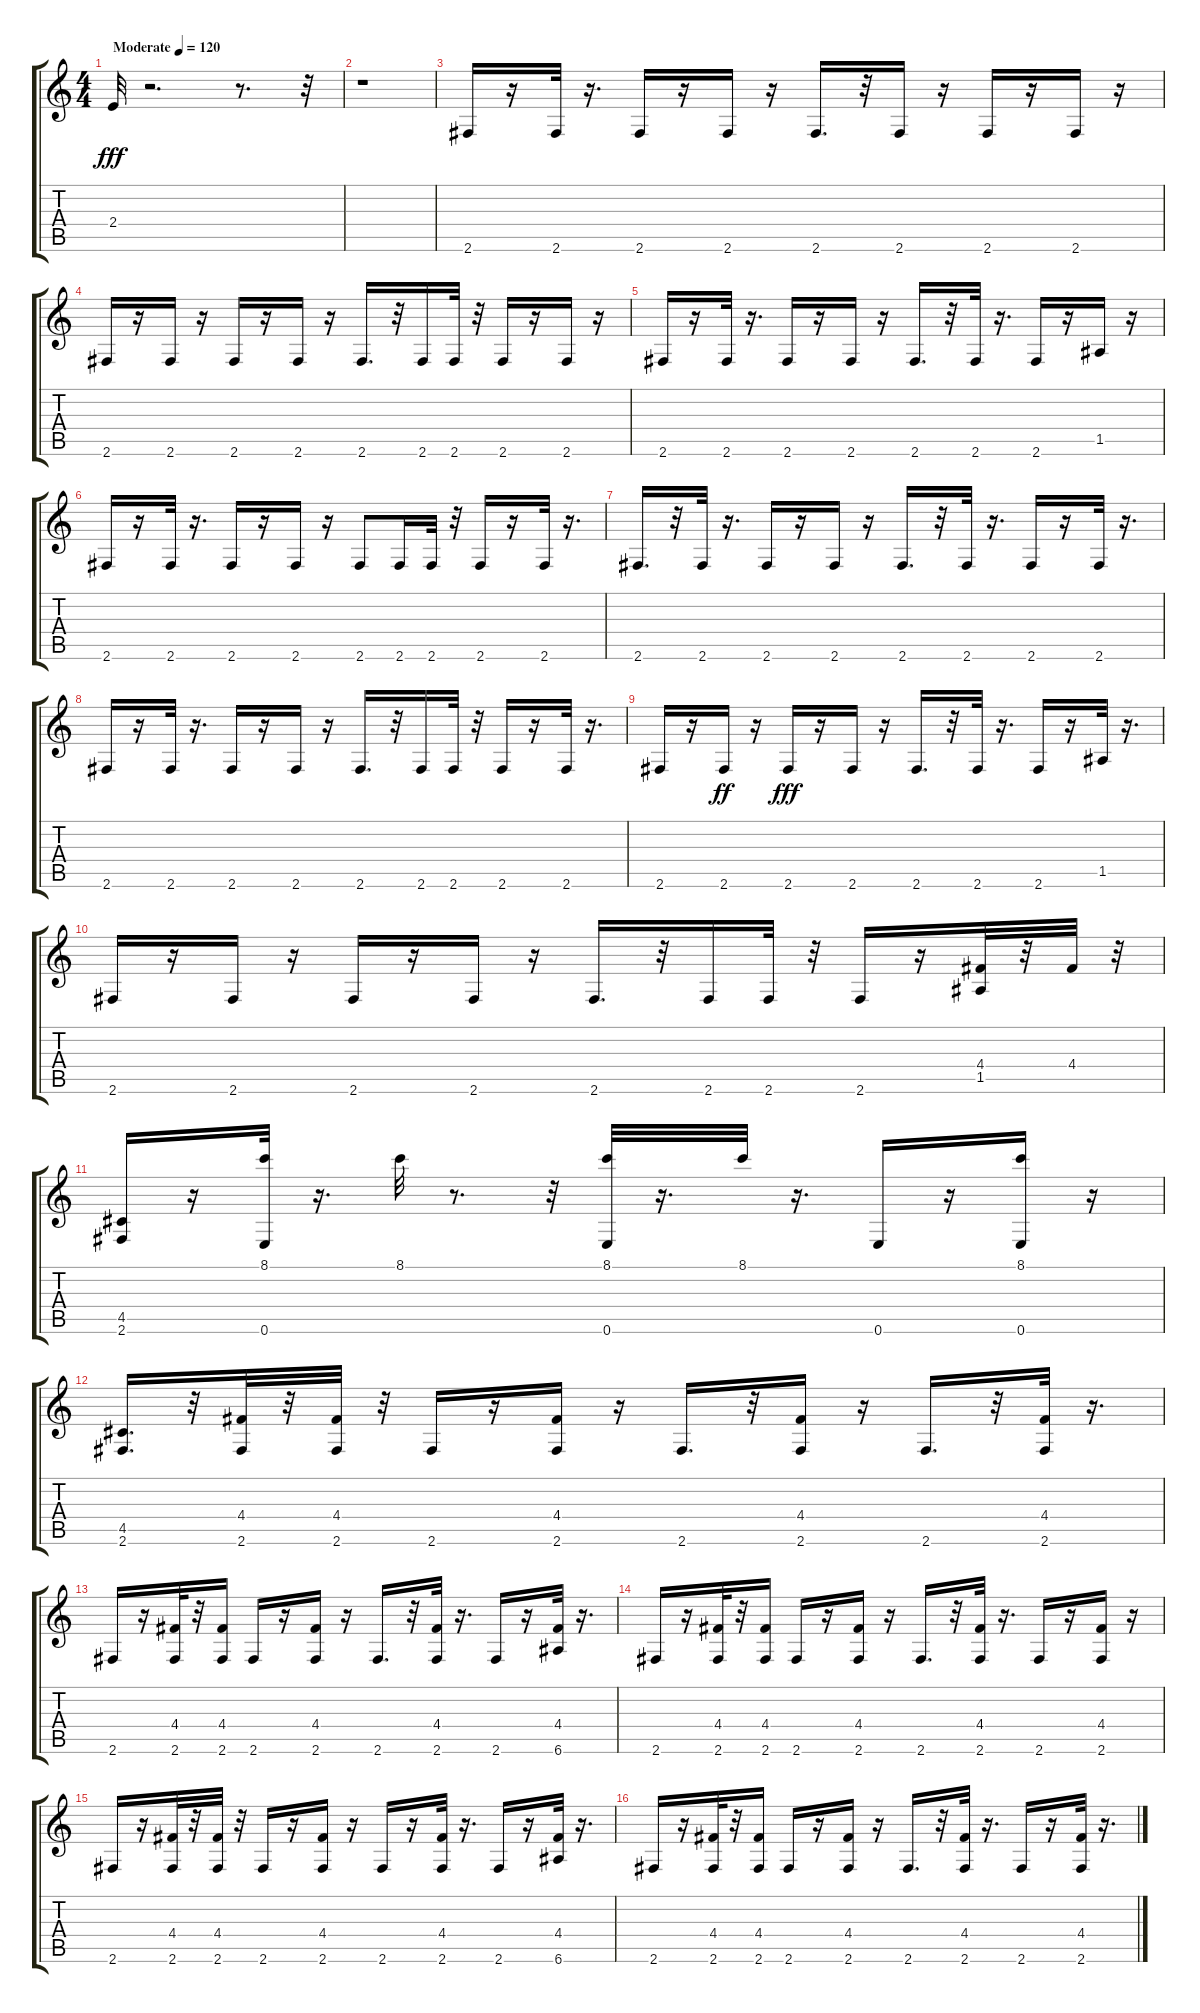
\track "" {instrument acousticguitarsteel}
\staff {score tabs}
\tuning (E4 B3 G3 D3 A2 E2) {hide}
\ts (4 4)
\tempo (120 "Moderate")
\tempo 154
\tempo (120 "Moderate")
\clef g2
\ks c
2.4.32{dy fff instrument acousticguitarsteel} r.2{d} r.8{d} r.32 |
r.1 |
2.6.16 r.16 2.6.32 r.16{d} 2.6.16 r.16 2.6.16 r.16 2.6.16{d} r.32 2.6.16 r.16 2.6.16 r.16 2.6.16 r.16 |
2.6.16 r.16 2.6.16 r.16 2.6.16 r.16 2.6.16 r.16 2.6.16{d} r.32 2.6.16 2.6.32 r.32 2.6.16 r.16 2.6.16 r.16 |
2.6.16 r.16 2.6.32 r.16{d} 2.6.16 r.16 2.6.16 r.16 2.6.16{d} r.32 2.6.32 r.16{d} 2.6.16 r.16 1.5.16 r.16 |
2.6.16 r.16 2.6.32 r.16{d} 2.6.16 r.16 2.6.16 r.16 2.6.8 2.6.16 2.6.32 r.32 2.6.16 r.16 2.6.32 r.16{d} |
2.6.16{d} r.32 2.6.32 r.16{d} 2.6.16 r.16 2.6.16 r.16 2.6.16{d} r.32 2.6.32 r.16{d} 2.6.16 r.16 2.6.32 r.16{d} |
2.6.16 r.16 2.6.32 r.16{d} 2.6.16 r.16 2.6.16 r.16 2.6.16{d} r.32 2.6.16 2.6.32 r.32 2.6.16 r.16 2.6.32 r.16{d} |
2.6.16 r.16 2.6.16{dy ff} r.16 2.6.16{dy fff} r.16 2.6.16 r.16 2.6.16{d} r.32 2.6.32 r.16{d} 2.6.16 r.16 1.5.32 r.16{d} |
2.6.16 r.16 2.6.16 r.16 2.6.16 r.16 2.6.16 r.16 2.6.16{d} r.32 2.6.16 2.6.32 r.32 2.6.16 r.16 (4.4 1.5).32 r.32 4.4.32 r.32 |
(4.5 2.6).16 r.16 (8.1 0.6).32 r.16{d} 8.1.32 r.8{d} r.32 (8.1 0.6).32 r.16{d} 8.1.32 r.16{d} 0.6.16 r.16 (8.1 0.6).16 r.16 |
(4.5 2.6).16{d} r.32 (4.4 2.6).32 r.32 (4.4 2.6).32 r.32 2.6.16 r.16 (4.4 2.6).16 r.16 2.6.16{d} r.32 (4.4 2.6).16 r.16 2.6.16{d} r.32 (4.4 2.6).32 r.16{d} |
2.6.16 r.16 (4.4 2.6).32 r.32 (4.4 2.6).16 2.6.16 r.16 (4.4 2.6).16 r.16 2.6.16{d} r.32 (4.4 2.6).32 r.16{d} 2.6.16 r.16 (4.4 6.6).32 r.16{d} |
2.6.16 r.16 (4.4 2.6).32 r.32 (4.4 2.6).16 2.6.16 r.16 (4.4 2.6).16 r.16 2.6.16{d} r.32 (4.4 2.6).32 r.16{d} 2.6.16 r.16 (4.4 2.6).16 r.16 |
2.6.16 r.16 (4.4 2.6).32 r.32 (4.4 2.6).32 r.32 2.6.16 r.16 (4.4 2.6).16 r.16 2.6.16 r.16 (4.4 2.6).32 r.16{d} 2.6.16 r.16 (4.4 6.6).32 r.16{d} |
2.6.16 r.16 (4.4 2.6).32 r.32 (4.4 2.6).16 2.6.16 r.16 (4.4 2.6).16 r.16 2.6.16{d} r.32 (4.4 2.6).32 r.16{d} 2.6.16 r.16 (4.4 2.6).32 r.16{d}
